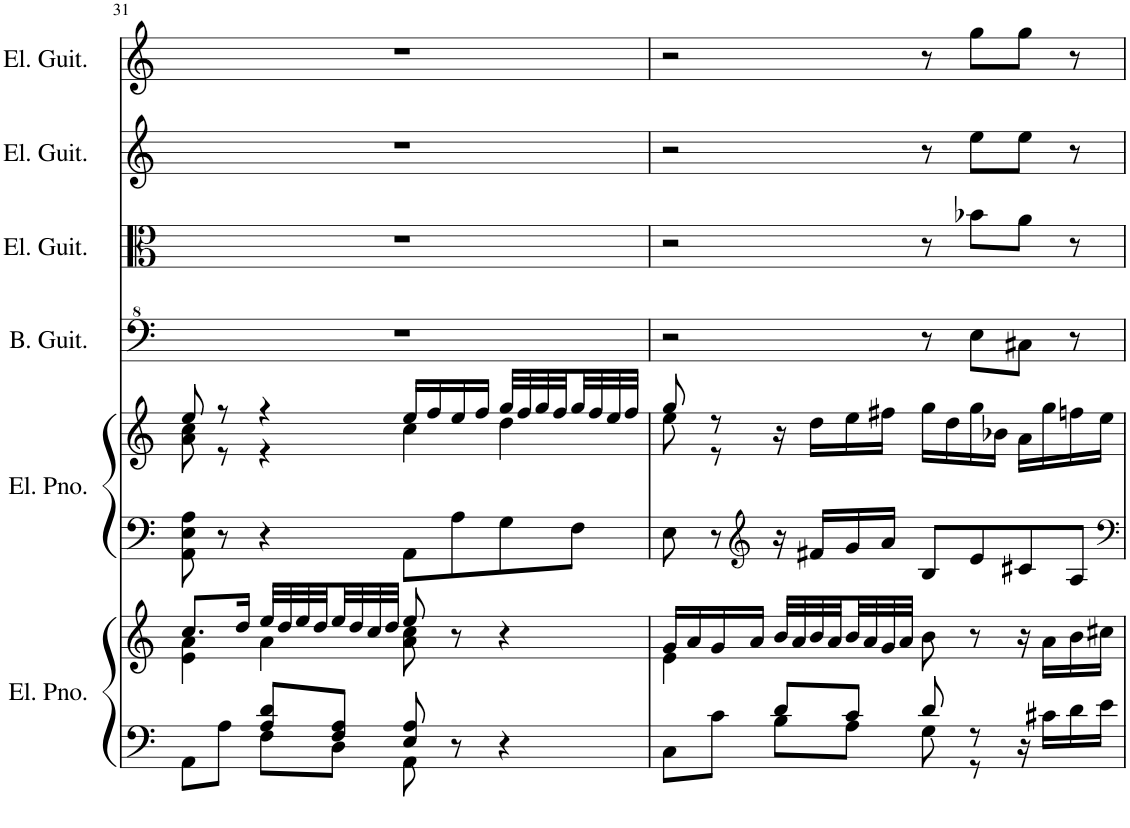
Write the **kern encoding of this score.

**kern	**kern	**kern	**kern	**kern	**kern	**kern	**kern
*part6	*part6	*part5	*part5	*part4	*part3	*part2	*part1
*staff8	*staff7	*staff6	*staff5	*staff4	*staff3	*staff2	*staff1
*I"Electric Piano	*	*I"Electric Piano	*	*I"Bass Guitar	*I"Electric Guitar	*I"Electric Guitar	*I"Electric Guitar
*I'El. Pno.	*	*I'El. Pno.	*	*I'B. Guit.	*I'El. Guit.	*I'El. Guit.	*I'El. Guit.
!!LO:PB:g=z
*clefF4	*clefG2	*clefF4	*clefG2	*clefF^4	*clefC3	*clefG2	*clefG2
*	*	*	*	*Trd7c12	*	*	*
*k[]	*k[]	*k[]	*k[]	*k[]	*k[]	*k[]	*k[]
*M4/4	*M4/4	*M4/4	*M4/4	*M4/4	*M4/4	*M4/4	*M4/4
=31	=31	=31	=31	=31	=31	=31	=31
*^	*^	*	*^	*	*	*	*
8AA\L	4ryy	8.cc/L	4e\ 4a\	8AA\ 8E\ 8A\	8ee/	8a\ 8cc\	1r	1r	1r	1r
8A\J	.	.	.	8r	8r	8r	.	.	.	.
.	.	16dd/Jk	.	.	.	.	.	.	.	.
8A/ 8d/L	8F\L	32ee/LLL	4a\	4r	4r	4r	.	.	.	.
.	.	32dd/	.	.	.	.	.	.	.	.
.	.	32ee/	.	.	.	.	.	.	.	.
.	.	32dd/	.	.	.	.	.	.	.	.
8F/ 8A/J	8D\J	32ee/	.	.	.	.	.	.	.	.
.	.	32dd/	.	.	.	.	.	.	.	.
.	.	32cc/	.	.	.	.	.	.	.	.
.	.	32dd/JJJ	.	.	.	.	.	.	.	.
8E/ 8A/	8AA\	8ee/	8a\ 8cc\	8AA\L	16ee/LL	4cc\	.	.	.	.
.	.	.	.	.	16ff/	.	.	.	.	.
8r	4.ryy	8r	4.ryy	8A\	16ee/	.	.	.	.	.
.	.	.	.	.	16ff/JJ	.	.	.	.	.
4r	.	4r	.	8G\	32gg/LLL	4dd\	.	.	.	.
.	.	.	.	.	32ff/	.	.	.	.	.
.	.	.	.	.	32gg/	.	.	.	.	.
.	.	.	.	.	32ff/	.	.	.	.	.
.	.	.	.	8F\J	32gg/	.	.	.	.	.
.	.	.	.	.	32ff/	.	.	.	.	.
.	.	.	.	.	32ee/	.	.	.	.	.
.	.	.	.	.	32ff/JJJ	.	.	.	.	.
=32	=32	=32	=32	=32	=32	=32	=32	=32	=32	=32
8C\L	4ryy	16g/LL	4e\	8E\	8gg/	8ee\	2r	2r	2r	2r
.	.	16a/	.	.	.	.	.	.	.	.
8c\J	.	16g/	.	8r	8r	8r	.	.	.	.
*	*	*	*	*clefG2	*	*	*	*	*	*
.	.	16a/JJ	.	.	.	.	.	.	.	.
8d/L	8B\L	32b/LLL	4ryy	16r	16r	4ryy	.	.	.	.
.	.	32a/	.	.	.	.	.	.	.	.
.	.	32b/	.	16f#X/LL	16dd\LL	.	.	.	.	.
.	.	32a/	.	.	.	.	.	.	.	.
8c/J	8A\J	32b/	.	16g/	16ee\	.	.	.	.	.
.	.	32a/	.	.	.	.	.	.	.	.
.	.	32g/	.	16a/JJ	16ff#X\JJ	.	.	.	.	.
.	.	32a/JJJ	.	.	.	.	.	.	.	.
8d/	8G\	8b\	2ryy	8B/L	16gg\LL	2ryy	8r	8r	8r	8r
.	.	.	.	.	16dd\	.	.	.	.	.
8r	8r	8r	.	8e/	16gg\	.	8e\L	8b-X\L	8ee\L	8gg\L
.	.	.	.	.	16b-X\JJ	.	.	.	.	.
16r	4ryy	16r	.	8c#X/	16a\LL	.	8c#X\J	8a\J	8ee\J	8gg\J
16c#X\LL	.	16a\LL	.	.	16gg\	.	.	.	.	.
16d\	.	16b\	.	8A/J	16ffn\	.	8r	8r	8r	8r
16e\JJ	.	16cc#X\JJ	.	.	16ee\JJ	.	.	.	.	.
*v	*v	*	*	*	*v	*v	*	*	*	*
*	*v	*v	*	*	*	*	*	*
=	=	=	=	=	=	=	=
*-	*-	*-	*-	*-	*-	*-	*-
